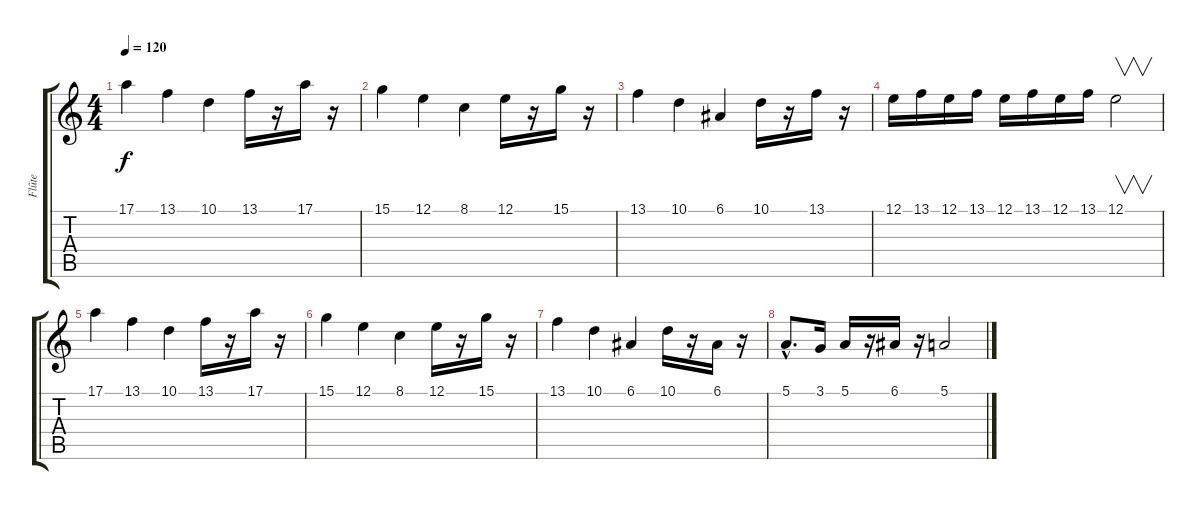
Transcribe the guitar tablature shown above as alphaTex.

\track ("Flûte" "Flûte") {instrument flute}
\staff {score tabs}
\tuning (E4 B3 G3 D3 A2 E2) {hide}
\ts (4 4)
\tempo 120
\clef g2
\ks c
17.1.4{dy f} 13.1.4 10.1.4 13.1.16 r.16 17.1.16 r.16 |
15.1.4 12.1.4 8.1.4 12.1.16 r.16 15.1.16 r.16 |
13.1.4 10.1.4 6.1.4 10.1.16 r.16 13.1.16 r.16 |
12.1.16 13.1.16 12.1.16 13.1.16 12.1.16 13.1.16 12.1.16 13.1.16 12.1.2{v} |
17.1.4 13.1.4 10.1.4 13.1.16 r.16 17.1.16 r.16 |
15.1.4 12.1.4 8.1.4 12.1.16 r.16 15.1.16 r.16 |
13.1.4 10.1.4 6.1.4 10.1.16 r.16 6.1.16 r.16 |
5.1{hac}.8{d} 3.1.16 5.1.16 r.16 6.1.16 r.16 5.1.2
